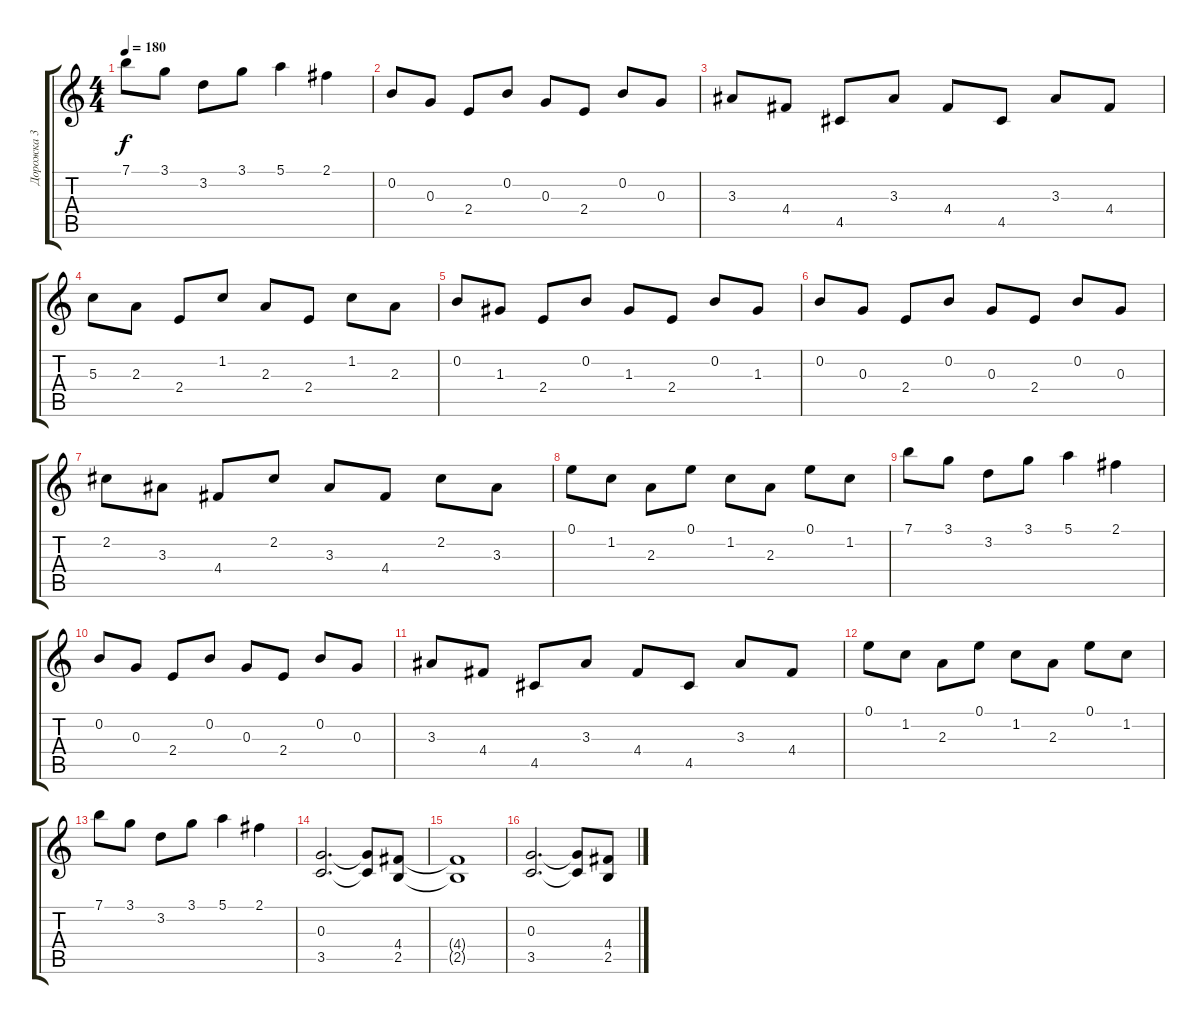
\track ("Дорожка 3" "Дорожка 3") {instrument overdrivenguitar}
\staff {score tabs}
\tuning (E4 B3 G3 D3 A2 E2) {hide}
\ts (4 4)
\tempo 180
\clef g2
\ks c
7.1.8{dy f} 3.1.8 3.2.8 3.1.8 5.1.4 2.1.4 |
0.2.8 0.3.8 2.4.8 0.2.8 0.3.8 2.4.8 0.2.8 0.3.8 |
3.3.8 4.4.8 4.5.8 3.3.8 4.4.8 4.5.8 3.3.8 4.4.8 |
5.3.8 2.3.8 2.4.8 1.2.8 2.3.8 2.4.8 1.2.8 2.3.8 |
0.2.8 1.3.8 2.4.8 0.2.8 1.3.8 2.4.8 0.2.8 1.3.8 |
0.2.8 0.3.8 2.4.8 0.2.8 0.3.8 2.4.8 0.2.8 0.3.8 |
2.2.8 3.3.8 4.4.8 2.2.8 3.3.8 4.4.8 2.2.8 3.3.8 |
0.1.8 1.2.8 2.3.8 0.1.8 1.2.8 2.3.8 0.1.8 1.2.8 |
7.1.8 3.1.8 3.2.8 3.1.8 5.1.4 2.1.4 |
0.2.8 0.3.8 2.4.8 0.2.8 0.3.8 2.4.8 0.2.8 0.3.8 |
3.3.8 4.4.8 4.5.8 3.3.8 4.4.8 4.5.8 3.3.8 4.4.8 |
0.1.8 1.2.8 2.3.8 0.1.8 1.2.8 2.3.8 0.1.8 1.2.8 |
7.1.8 3.1.8 3.2.8 3.1.8 5.1.4 2.1.4 |
(0.3 3.5).2{d} (0.3{t} 3.5{t}).8 (4.4 2.5).8 |
(4.4{t} 2.5{t}).1 |
(0.3 3.5).2{d} (0.3{t} 3.5{t}).8 (4.4 2.5).8
